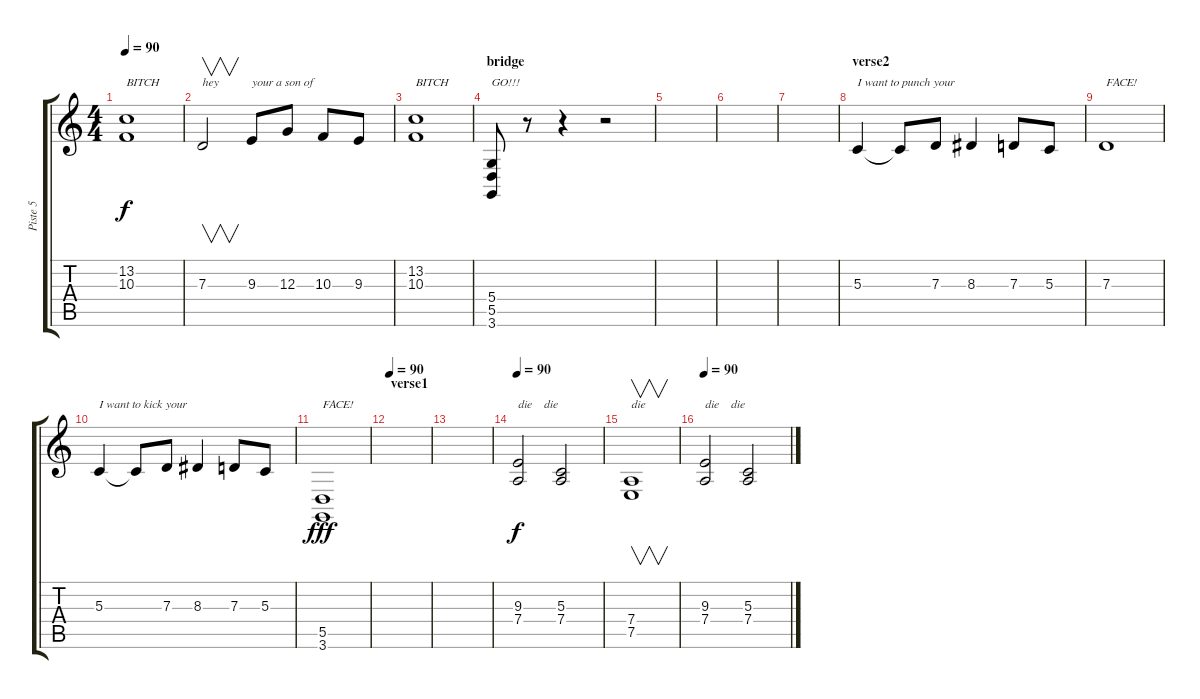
\track ("Piste 5" "Piste 5") {instrument musicbox}
\staff {score tabs}
\tuning (E4 B3 G3 D3 A2 E2) {hide}
\ts (4 4)
\tempo 90
\clef g2
\ks c
(13.2 10.3).1{txt "BITCH" dy f} |
7.3.2{v txt "hey           your a son of"} 9.3.8 12.3.8 10.3.8 9.3.8 |
(13.2 10.3).1{txt "BITCH"} |
\section ("" "bridge")
(5.4 5.5 3.6).8{txt "GO!!!"} r.8 r.4 r.2 |
|
|
|
\section ("" "verse2")
5.3.4{txt "I want to punch your" instrument gunshot} 5.3{t}.8 7.3.8 8.3.4 7.3.8 5.3.8 |
7.3.1{txt "FACE!"} |
5.3.4{txt "I want to kick your"} 5.3{t}.8 7.3.8 8.3.4 7.3.8 5.3.8 |
(5.5 3.6).1{txt "FACE!" dy fff} |
\section ("" "verse1")
\tempo 90
|
|
\tempo 90
(9.3 7.4).2{txt "die    die" dy f instrument gunshot} (5.3 7.4).2 |
(7.4 7.5).1{v txt "die"} |
\tempo 90
(9.3 7.4).2{txt "die    die"} (5.3 7.4).2
